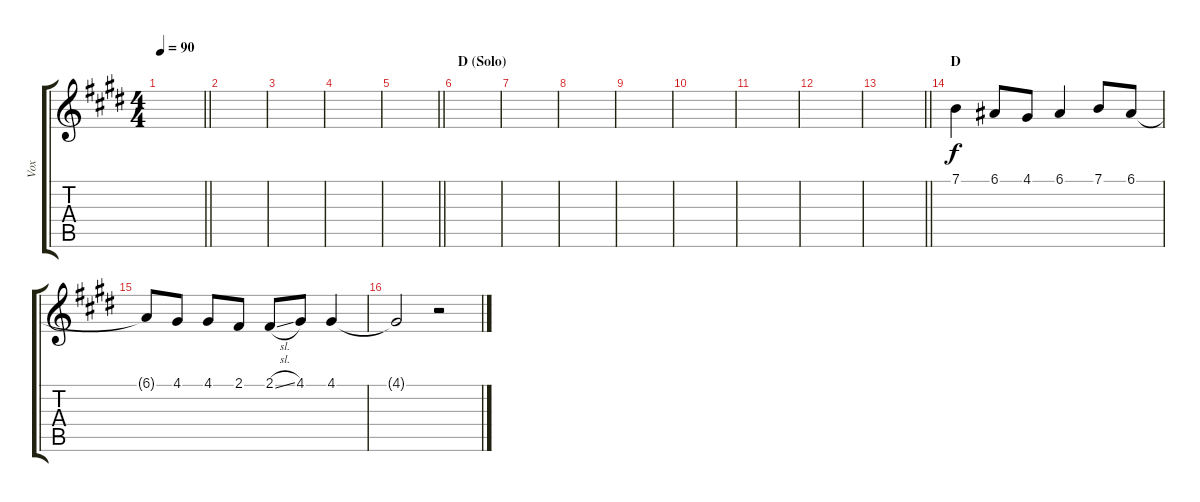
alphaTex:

\track ("Vox" "Vox") {instrument lead2sawtooth}
\staff {score tabs}
\tuning (E4 B3 G3 D3 A2 E2) {hide}
\ts (4 4)
\tempo 90
\clef g2
\barLineRight lightlight
\ks c#minor
|
|
|
|
\barLineRight lightlight
|
\section ("" "D (Solo)")
|
|
|
|
|
|
|
\barLineRight lightlight
|
\section ("" "D")
7.1.4{instrument synthvoice} 6.1.8 4.1.8 6.1.4 7.1.8 6.1.8 |
6.1{t}.8 4.1.8 4.1.8 2.1.8 2.1{sl}.8 4.1.8 4.1.4 |
4.1{t}.2 r.2
